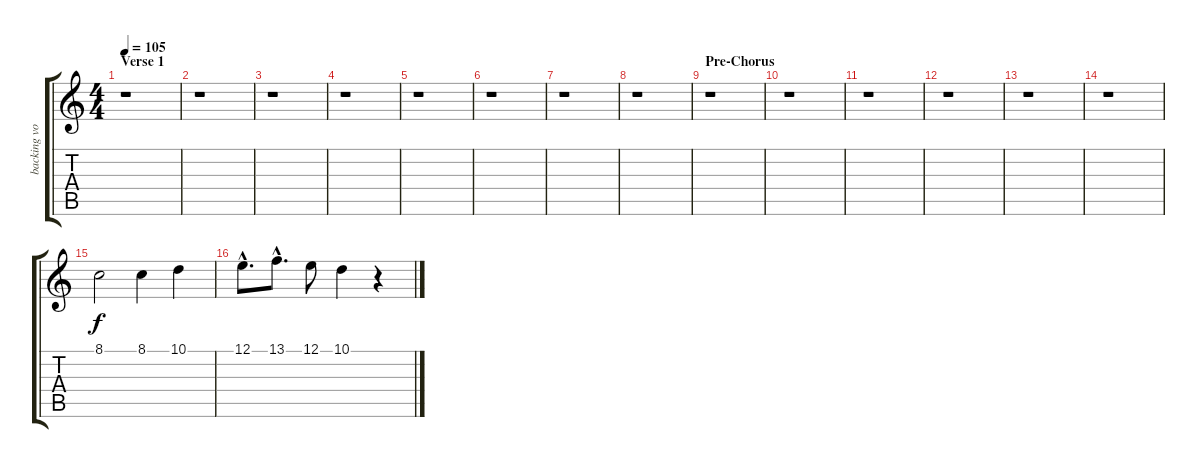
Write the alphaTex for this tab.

\track ("backing vocals" "backing vo") {instrument choiraahs}
\staff {score tabs}
\tuning (E4 B3 G3 D3 A2 E2) {hide}
\ts (4 4)
\section ("" "Verse 1")
\tempo 105
\clef g2
\ks c
r.1{dy f} |
r.1 |
r.1 |
r.1 |
\section ("" "")
r.1 |
r.1 |
r.1 |
r.1 |
\section ("" "Pre-Chorus")
r.1 |
r.1 |
r.1 |
r.1 |
r.1 |
r.1 |
8.1.2 8.1.4 10.1.4 |
12.1{hac}.8{d} 13.1{hac}.8{d} 12.1.8 10.1.4 r.4
